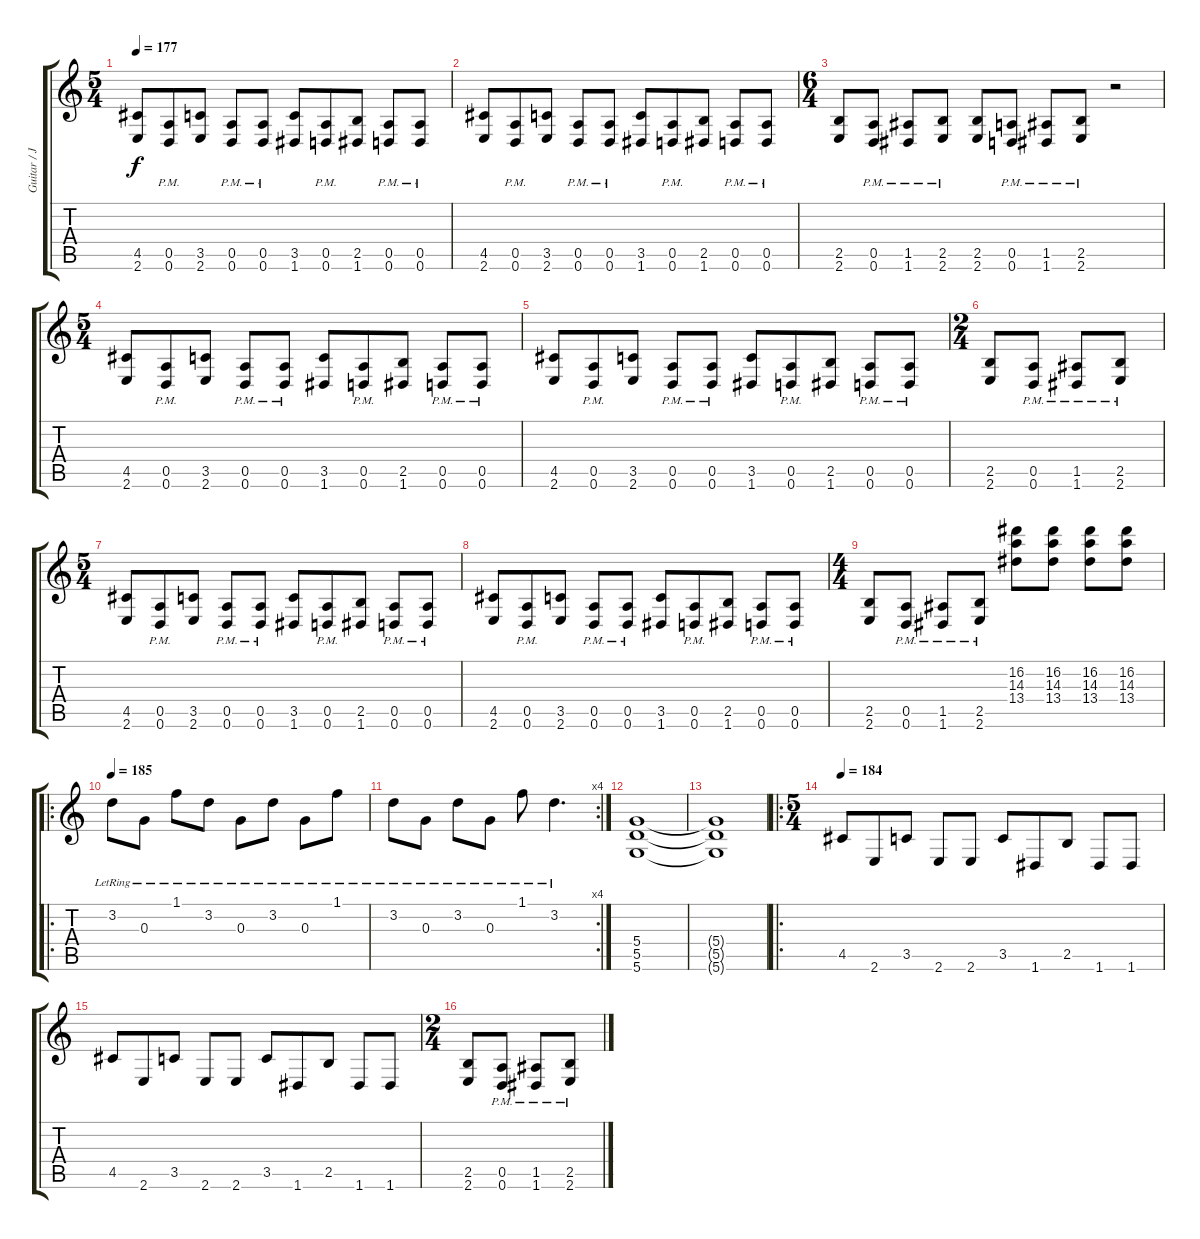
\track ("Guitar / Jordan" "Guitar / J") {instrument overdrivenguitar}
\staff {score tabs}
\tuning (E4 B3 G3 D3 A2 D2) {hide}
\ts (5 4)
\tempo 177
\clef g2
\ks c
(4.5 2.6).8{dy f} (0.5{pm} 0.6{pm}).8{beam merge} (3.5 2.6).8{beam split} (0.5{pm} 0.6{pm}).8{beam merge} (0.5{pm} 0.6{pm}).8{beam split} (3.5 1.6).8{beam merge} (0.5{pm} 0.6{pm}).8 (2.5 1.6).8{beam split} (0.5{pm} 0.6{pm}).8 (0.5{pm} 0.6{pm}).8 |
(4.5 2.6).8 (0.5{pm} 0.6{pm}).8{beam merge} (3.5 2.6).8{beam split} (0.5{pm} 0.6{pm}).8{beam merge} (0.5{pm} 0.6{pm}).8{beam split} (3.5 1.6).8{beam merge} (0.5{pm} 0.6{pm}).8 (2.5 1.6).8{beam split} (0.5{pm} 0.6{pm}).8 (0.5{pm} 0.6{pm}).8 |
\ts (6 4)
(2.5 2.6).8 (0.5{pm} 0.6{pm}).8{beam split} (1.5{pm} 1.6{pm}).8 (2.5{pm} 2.6{pm}).8{beam split} (2.5 2.6).8 (0.5{pm} 0.6{pm}).8{beam split} (1.5{pm} 1.6{pm}).8 (2.5{pm} 2.6{pm}).8 r.2 |
\ts (5 4)
(4.5 2.6).8 (0.5{pm} 0.6{pm}).8{beam merge} (3.5 2.6).8{beam split} (0.5{pm} 0.6{pm}).8{beam merge} (0.5{pm} 0.6{pm}).8{beam split} (3.5 1.6).8{beam merge} (0.5{pm} 0.6{pm}).8 (2.5 1.6).8{beam split} (0.5{pm} 0.6{pm}).8 (0.5{pm} 0.6{pm}).8 |
(4.5 2.6).8 (0.5{pm} 0.6{pm}).8{beam merge} (3.5 2.6).8{beam split} (0.5{pm} 0.6{pm}).8{beam merge} (0.5{pm} 0.6{pm}).8{beam split} (3.5 1.6).8{beam merge} (0.5{pm} 0.6{pm}).8 (2.5 1.6).8{beam split} (0.5{pm} 0.6{pm}).8 (0.5{pm} 0.6{pm}).8 |
\ts (2 4)
(2.5 2.6).8 (0.5{pm} 0.6{pm}).8 (1.5{pm} 1.6{pm}).8 (2.5{pm} 2.6{pm}).8 |
\ts (5 4)
(4.5 2.6).8 (0.5{pm} 0.6{pm}).8{beam merge} (3.5 2.6).8{beam split} (0.5{pm} 0.6{pm}).8{beam merge} (0.5{pm} 0.6{pm}).8{beam split} (3.5 1.6).8{beam merge} (0.5{pm} 0.6{pm}).8 (2.5 1.6).8{beam split} (0.5{pm} 0.6{pm}).8 (0.5{pm} 0.6{pm}).8 |
(4.5 2.6).8 (0.5{pm} 0.6{pm}).8{beam merge} (3.5 2.6).8{beam split} (0.5{pm} 0.6{pm}).8{beam merge} (0.5{pm} 0.6{pm}).8{beam split} (3.5 1.6).8{beam merge} (0.5{pm} 0.6{pm}).8 (2.5 1.6).8{beam split} (0.5{pm} 0.6{pm}).8 (0.5{pm} 0.6{pm}).8 |
\ts (4 4)
(2.5 2.6).8 (0.5{pm} 0.6{pm}).8{beam split} (1.5{pm} 1.6{pm}).8 (2.5{pm} 2.6{pm}).8{beam split} (16.2 14.3 13.4).8 (16.2 14.3 13.4).8{beam split} (16.2 14.3 13.4).8 (16.2 14.3 13.4).8 |
\ro
\tempo 185
3.2{lr}.8{volume 8} 0.3{lr}.8 1.1{lr}.8 3.2{lr}.8 0.3{lr}.8 3.2{lr}.8 0.3{lr}.8 1.1{lr}.8 |
\rc 4
3.2{lr}.8 0.3{lr}.8 3.2{lr}.8 0.3{lr}.8 1.1{lr}.8 3.2{lr}.4{d} |
(5.4 5.5 5.6).1 |
(5.4{t} 5.5{t} 5.6{t}).1 |
\ro
\ts (5 4)
\tempo 184
4.5.8{volume 13} 2.6.8{beam merge} 3.5.8{beam split} 2.6.8{beam merge} 2.6.8{beam split} 3.5.8{beam merge} 1.6.8 2.5.8{beam split} 1.6.8 1.6.8 |
4.5.8 2.6.8{beam merge} 3.5.8{beam split} 2.6.8{beam merge} 2.6.8{beam split} 3.5.8{beam merge} 1.6.8 2.5.8{beam split} 1.6.8 1.6.8 |
\ts (2 4)
(2.5 2.6).8 (0.5{pm} 0.6{pm}).8 (1.5{pm} 1.6{pm}).8 (2.5{pm} 2.6{pm}).8
